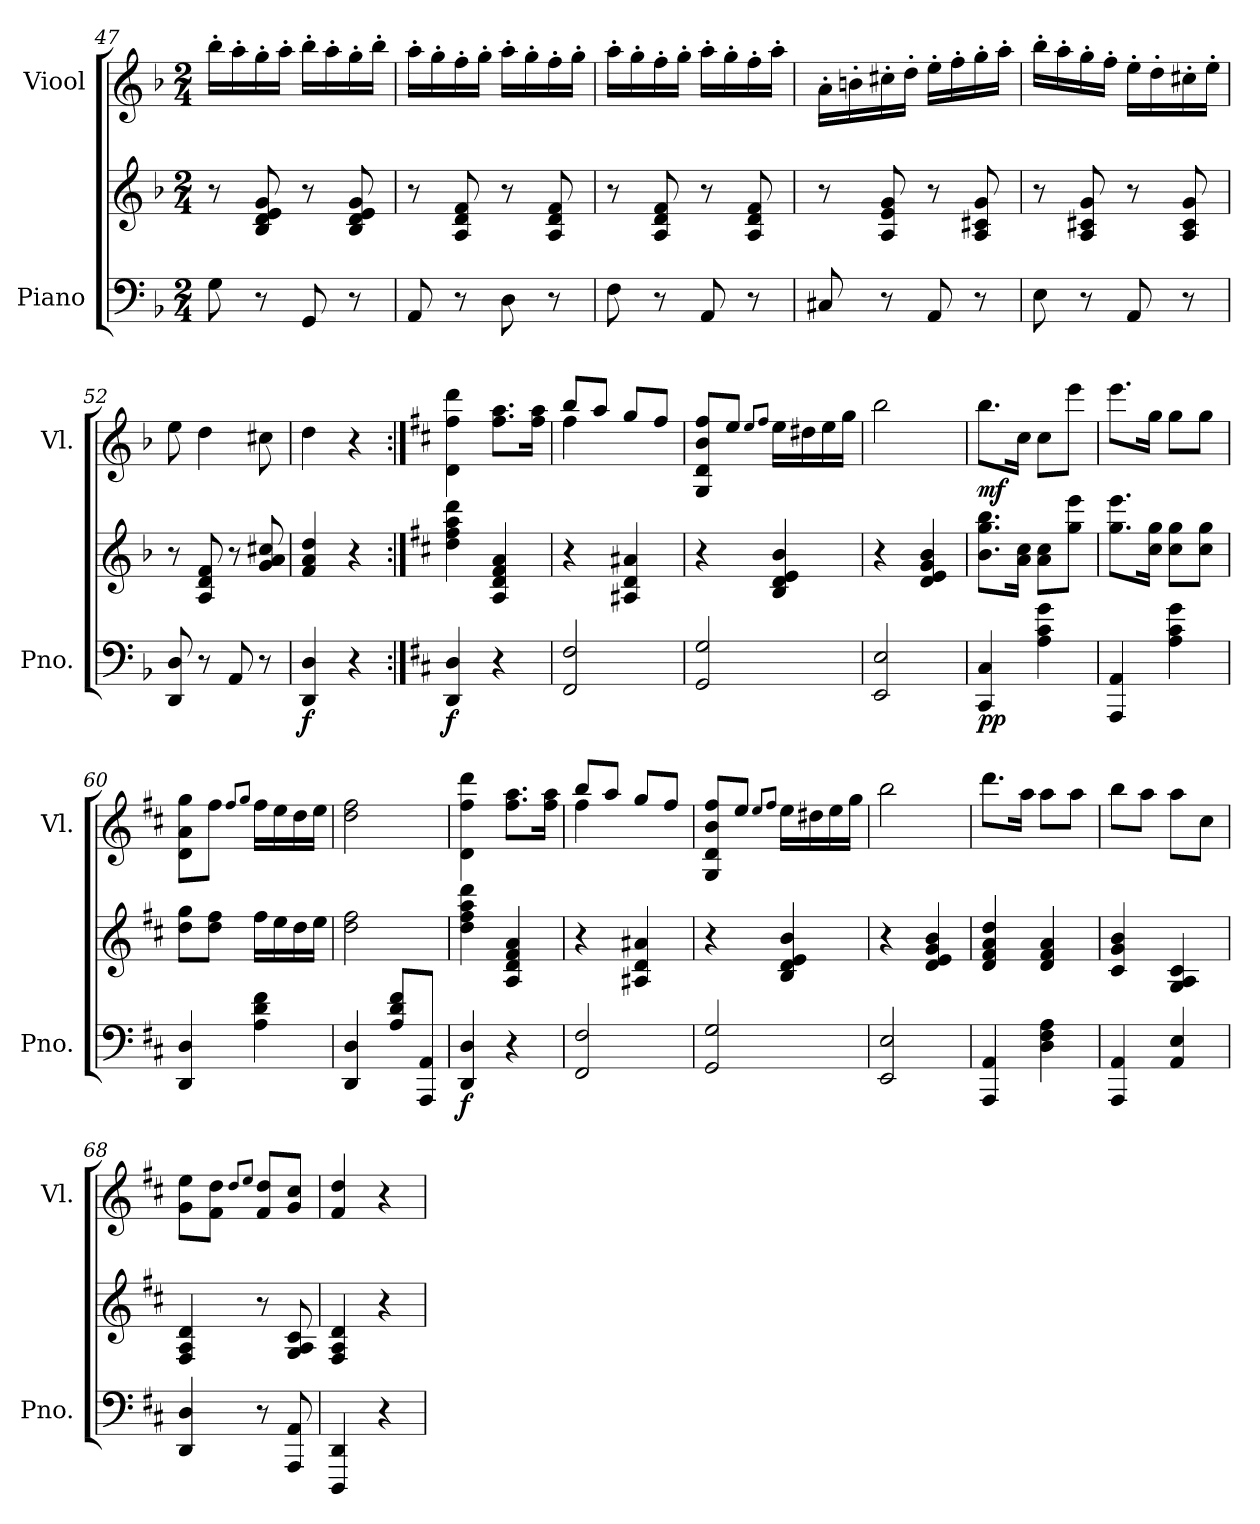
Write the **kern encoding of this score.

**kern	**kern	**dynam	**kern	**dynam
*part2	*part2	*part2	*part1	*part1
*staff3	*staff2	*staff2/3	*staff1	*staff1
*I"Piano	*	*	*I"Viool	*
*I'Pno.	*	*	*I'Vl.	*
*clefF4	*clefG2	*	*clefG2	*
*k[b-]	*k[b-]	*	*k[b-]	*
*M2/4	*M2/4	*	*M2/4	*
=47	=47	=47	=47	=47
8G\	8r	.	16bb-'\LL	.
.	.	.	16aa'\	.
8r	8B-/ 8d/ 8e/ 8g/	.	16gg'\	.
.	.	.	16aa'\JJ	.
8GG/	8r	.	16bb-'\LL	.
.	.	.	16aa'\	.
8r	8B-/ 8d/ 8e/ 8g/	.	16gg'\	.
.	.	.	16bb-'\JJ	.
=48	=48	=48	=48	=48
8AA/	8r	.	16aa'\LL	.
.	.	.	16gg'\	.
8r	8A/ 8d/ 8f/	.	16ff'\	.
.	.	.	16gg'\JJ	.
8D\	8r	.	16aa'\LL	.
.	.	.	16gg'\	.
8r	8A/ 8d/ 8f/	.	16ff'\	.
.	.	.	16gg'\JJ	.
=49	=49	=49	=49	=49
8F\	8r	.	16aa'\LL	.
.	.	.	16gg'\	.
8r	8A/ 8d/ 8f/	.	16ff'\	.
.	.	.	16gg'\JJ	.
8AA/	8r	.	16aa'\LL	.
.	.	.	16gg'\	.
8r	8A/ 8d/ 8f/	.	16ff'\	.
.	.	.	16aa'\JJ	.
!!LO:PB:g=z
=50	=50	=50	=50	=50
8C#X/	8r	.	16a'\LL	.
.	.	.	16bn'\	.
8r	8A/ 8e/ 8g/	.	16cc#X'\	.
.	.	.	16dd'\JJ	.
8AA/	8r	.	16ee'\LL	.
.	.	.	16ff'\	.
8r	8A/ 8c#X/ 8g/	.	16gg'\	.
.	.	.	16aa'\JJ	.
=51	=51	=51	=51	=51
8E\	8r	.	16bb-'\LL	.
.	.	.	16aa'\	.
8r	8A/ 8c#X/ 8g/	.	16gg'\	.
.	.	.	16ff'\JJ	.
8AA/	8r	.	16ee'\LL	.
.	.	.	16dd'\	.
8r	8A/ 8c#/ 8g/	.	16cc#X'\	.
.	.	.	16ee'\JJ	.
=52	=52	=52	=52	=52
8DD/ 8D/	8r	.	8ee\	.
8r	8A/ 8d/ 8f/	.	4dd\	.
8AA/	8r	.	.	.
8r	8g/ 8a/ 8cc#X/	.	8cc#X\	.
=53	=53	=53	=53	=53
!	!	!LO:DY:b=2	!	!
4DD/ 4D/	4f/ 4a/ 4dd/	f	4dd\	.
4r	4r	.	4r	.
=54:|!	=54:|!	=54:|!	=54:|!	=54:|!
*k[f#c#]	*k[f#c#]	*	*k[f#c#]	*
*	*	*	*MM60	*
!	!	!LO:DY:b=2	!	!
4DD/ 4D/	4dd\ 4ff#\ 4aa\ 4ddd\	f	4d\ 4ff#\ 4ddd\	.
4r	4A/ 4d/ 4f#/ 4a/	.	8.ff#\ 8.aa\L	.
.	.	.	16ff#\ 16aa\Jk	.
!!LO:LB:g=z
=55	=55	=55	=55	=55
*	*	*	*^	*
2FF#/ 2F#/	4r	.	8bb/L	4ff#\	.
.	.	.	8aa/J	.	.
.	4A#X/ 4d/ 4a#X/	.	8gg/L	4ryy	.
.	.	.	8ff#/J	.	.
*	*	*	*v	*v	*
=56	=56	=56	=56	=56
2GG/ 2G/	4r	.	8G/ 8d/ 8b/ 8ff#/L	.
.	.	.	8ee/J	.
.	.	.	8qee/L	.
.	.	.	8qff#/J	.
.	4B/ 4d/ 4e/ 4b/	.	16ee\LL	.
.	.	.	16dd#X\	.
.	.	.	16ee\	.
.	.	.	16gg\JJ	.
=57	=57	=57	=57	=57
2EE/ 2E/	4r	.	2bb\	.
.	4d/ 4e/ 4g/ 4b/	.	.	.
=58	=58	=58	=58	=58
!	!	!LO:DY:b=2	!	!LO:DY:b
4CC#/ 4C#/	8.b\ 8.gg\ 8.bb\L	pp	8.bb\L	mf
.	16a\ 16cc#\Jk	.	16cc#\Jk	.
4A\ 4c#\ 4g\	8a\ 8cc#\L	.	8cc#\L	.
.	8gg\ 8eee\J	.	8eee\J	.
=59	=59	=59	=59	=59
4AAA/ 4AA/	8.gg\ 8.eee\L	.	8.eee\L	.
.	16cc#\ 16gg\Jk	.	16gg\Jk	.
4A\ 4c#\ 4g\	8cc#\ 8gg\L	.	8gg\L	.
.	8cc#\ 8gg\J	.	8gg\J	.
=60	=60	=60	=60	=60
4DD/ 4D/	8dd\ 8gg\L	.	8d\ 8a\ 8gg\L	.
.	8dd\ 8ff#\J	.	8ff#\J	.
.	.	.	8qff#/L	.
.	.	.	8qgg/J	.
4A\ 4d\ 4f#\	16ff#\LL	.	16ff#\LL	.
.	16ee\	.	16ee\	.
.	16dd\	.	16dd\	.
.	16ee\JJ	.	16ee\JJ	.
=61	=61	=61	=61	=61
4DD/ 4D/	2dd\ 2ff#\	.	2dd\ 2ff#\	.
8A/ 8d/ 8f#/L	.	.	.	.
8AAA/ 8AA/J	.	.	.	.
!!LO:LB:g=z
=62	=62	=62	=62	=62
!	!	!LO:DY:b=2	!	!
4DD/ 4D/	4dd\ 4ff#\ 4aa\ 4ddd\	f	4d\ 4ff#\ 4ddd\	.
4r	4A/ 4d/ 4f#/ 4a/	.	8.ff#\ 8.aa\L	.
.	.	.	16ff#\ 16aa\Jk	.
=63	=63	=63	=63	=63
*	*	*	*^	*
2FF#/ 2F#/	4r	.	8bb/L	4ff#\	.
.	.	.	8aa/J	.	.
.	4A#X/ 4d/ 4a#X/	.	8gg/L	4ryy	.
.	.	.	8ff#/J	.	.
*	*	*	*v	*v	*
=64	=64	=64	=64	=64
2GG/ 2G/	4r	.	8G/ 8d/ 8b/ 8ff#/L	.
.	.	.	8ee/J	.
.	.	.	8qee/L	.
.	.	.	8qff#/J	.
.	4B/ 4d/ 4e/ 4b/	.	16ee\LL	.
.	.	.	16dd#X\	.
.	.	.	16ee\	.
.	.	.	16gg\JJ	.
=65	=65	=65	=65	=65
2EE/ 2E/	4r	.	2bb\	.
.	4d/ 4e/ 4g/ 4b/	.	.	.
=66	=66	=66	=66	=66
4AAA/ 4AA/	4d/ 4f#/ 4a/ 4dd/	.	8.ddd\L	.
.	.	.	16aa\Jk	.
4D\ 4F#\ 4A\	4d/ 4f#/ 4a/	.	8aa\L	.
.	.	.	8aa\J	.
=67	=67	=67	=67	=67
4AAA/ 4AA/	4c#/ 4g/ 4b/	.	8bb\L	.
.	.	.	8aa\J	.
4AA/ 4E/	4G/ 4A/ 4c#/	.	8aa\L	.
.	.	.	8cc#\J	.
!!LO:LB:g=z
=68	=68	=68	=68	=68
4DD/ 4D/	4F#/ 4A/ 4d/	.	8g\ 8ee\L	.
.	.	.	8f#\ 8dd\J	.
.	.	.	8qdd/L	.
.	.	.	8qee/J	.
8r	8r	.	8f#/ 8dd/L	.
8AAA/ 8AA/	8G/ 8A/ 8c#/	.	8g/ 8cc#/J	.
=69	=69	=69	=69	=69
4DDD/ 4DD/	4F#/ 4A/ 4d/	.	4f#/ 4dd/	.
4r	4r	.	4r	.
=	=	=	=	=
*-	*-	*-	*-	*-
